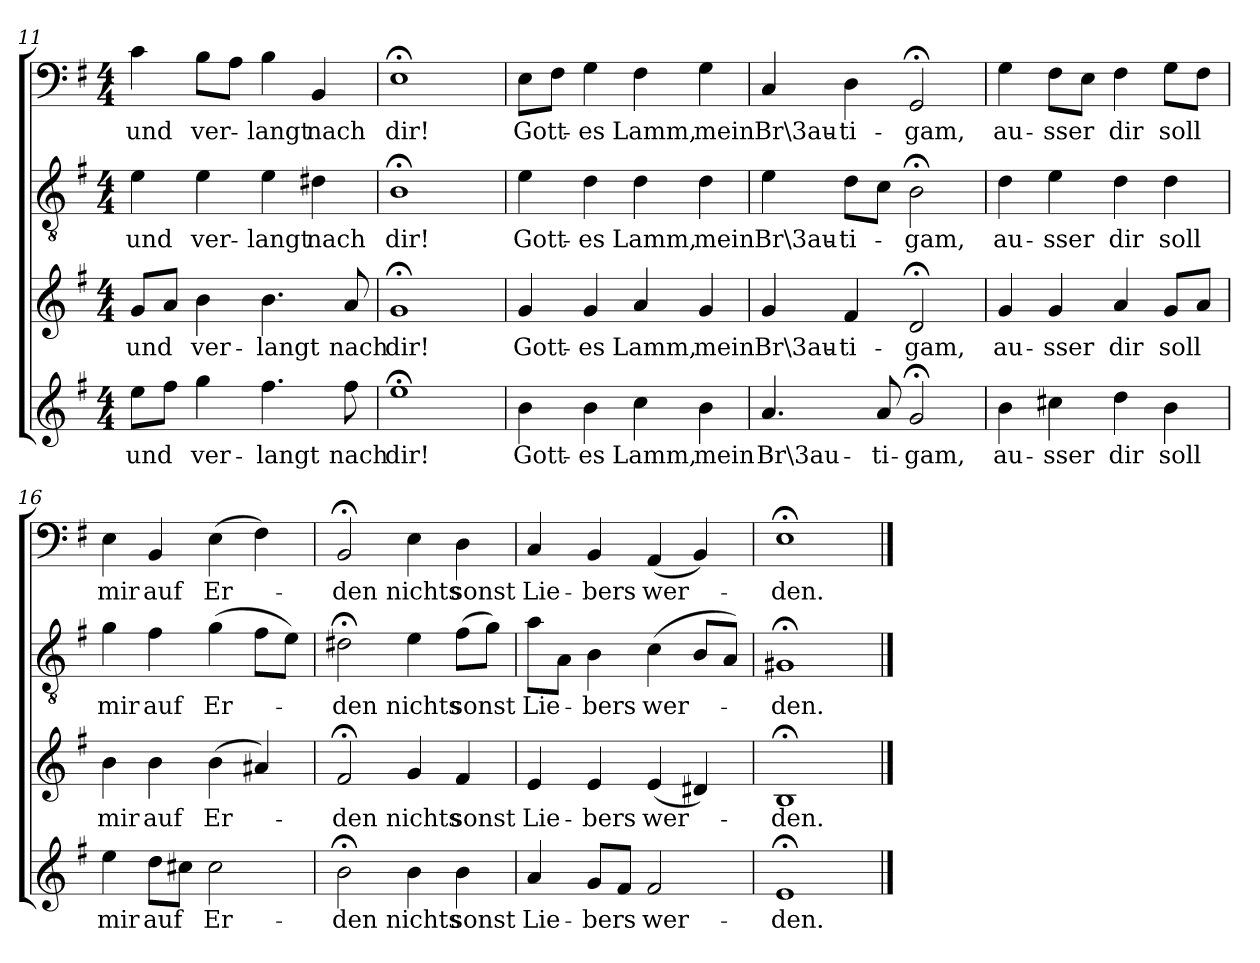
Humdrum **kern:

**kern	**text	**kern	**text	**kern	**text	**kern	**text
*part4	*part4	*part3	*part3	*part2	*part2	*part1	*part1
*staff4	*staff4	*staff3	*staff3	*staff2	*staff2	*staff1	*staff1
*clefG2	*	*clefG2	*	*clefGv2	*	*clefF4	*
*k[f#]	*	*k[f#]	*	*k[f#]	*	*k[f#]	*
*e:	*	*e:	*	*e:	*	*e:	*
*M4/4	*	*M4/4	*	*M4/4	*	*M4/4	*
=11	=11	=11	=11	=11	=11	=11	=11
8ee\L	und	8g/L	und	4e\	und	4c\	und
8ff#\J	.	8a/J	.	.	.	.	.
4gg\	ver-	4b\	ver-	4e\	ver-	8B\L	ver-
.	.	.	.	.	.	8A\J	.
4.ff#\	-langt	4.b\	-langt	4e\	-langt	4B\	-langt
.	.	.	.	4d#X\	nach	4BB/	nach
8ff#\	nach	8a/	nach	.	.	.	.
=12	=12	=12	=12	=12	=12	=12	=12
1ee;<\	dir!	1g;</	dir!	1B;<\	dir!	1E;<\	dir!
=13	=13	=13	=13	=13	=13	=13	=13
4b\	Gott-	4g/	Gott-	4e\	Gott-	8E\L	Gott-
.	.	.	.	.	.	8F#\J	.
4b\	-es	4g/	-es	4d\	-es	4G\	-es
4cc\	Lamm,	4a/	Lamm,	4d\	Lamm,	4F#\	Lamm,
4b\	mein	4g/	mein	4d\	mein	4G\	mein
=14	=14	=14	=14	=14	=14	=14	=14
4.a/	Br\3au-	4g/	Br\3au-	4e\	Br\3au-	4C/	Br\3au-
.	.	4f#/	-ti-	8d\L	-ti-	4D\	-ti-
8a/	-ti-	.	.	8c\J	.	.	.
2g;</	-gam,	2d;</	-gam,	2B;<\	-gam,	2GG;</	-gam,
=15	=15	=15	=15	=15	=15	=15	=15
4b\	au-	4g/	au-	4d\	au-	4G\	au-
4cc#X\	-sser	4g/	-sser	4e\	-sser	8F#\L	-sser
.	.	.	.	.	.	8E\J	.
4dd\	dir	4a/	dir	4d\	dir	4F#\	dir
4b\	soll	8g/L	soll	4d\	soll	8G\L	soll
.	.	8a/J	.	.	.	8F#\J	.
=16	=16	=16	=16	=16	=16	=16	=16
4ee\	mir	4b\	mir	4g\	mir	4E\	mir
8dd\L	auf	4b\	auf	4f#\	auf	4BB/	auf
8cc#X\J	.	.	.	.	.	.	.
2cc#\	Er-	(4b\	Er-	(4g\	Er-	(4E\	Er-
.	.	4a#X/)	.	8f#\L	.	4F#\)	.
.	.	.	.	8e\J)	.	.	.
=17	=17	=17	=17	=17	=17	=17	=17
2b;<\	-den	2f#;</	-den	2d#X;<\	-den	2BB;</	-den
4b\	nichts	4g/	nichts	4e\	nichts	4E\	nichts
4b\	sonst	4f#/	sonst	(8f#\L	sonst	4D\	sonst
.	.	.	.	8g\J)	.	.	.
=18	=18	=18	=18	=18	=18	=18	=18
4a/	Lie-	4e/	Lie-	8a\L	Lie-	4C/	Lie-
.	.	.	.	8A\J	.	.	.
8g/L	-bers	4e/	-bers	4B\	-bers	4BB/	-bers
8f#/J	.	.	.	.	.	.	.
2f#/	wer-	(4e/	wer-	(4c\	wer-	(4AA/	wer-
.	.	4d#X/)	.	8B/L	.	4BB/)	.
.	.	.	.	8A/J)	.	.	.
=19	=19	=19	=19	=19	=19	=19	=19
1e;</	-den.	1B;</	-den.	1G#X;</	-den.	1E;<\	-den.
==	==	==	==	==	==	==	==
*-	*-	*-	*-	*-	*-	*-	*-
